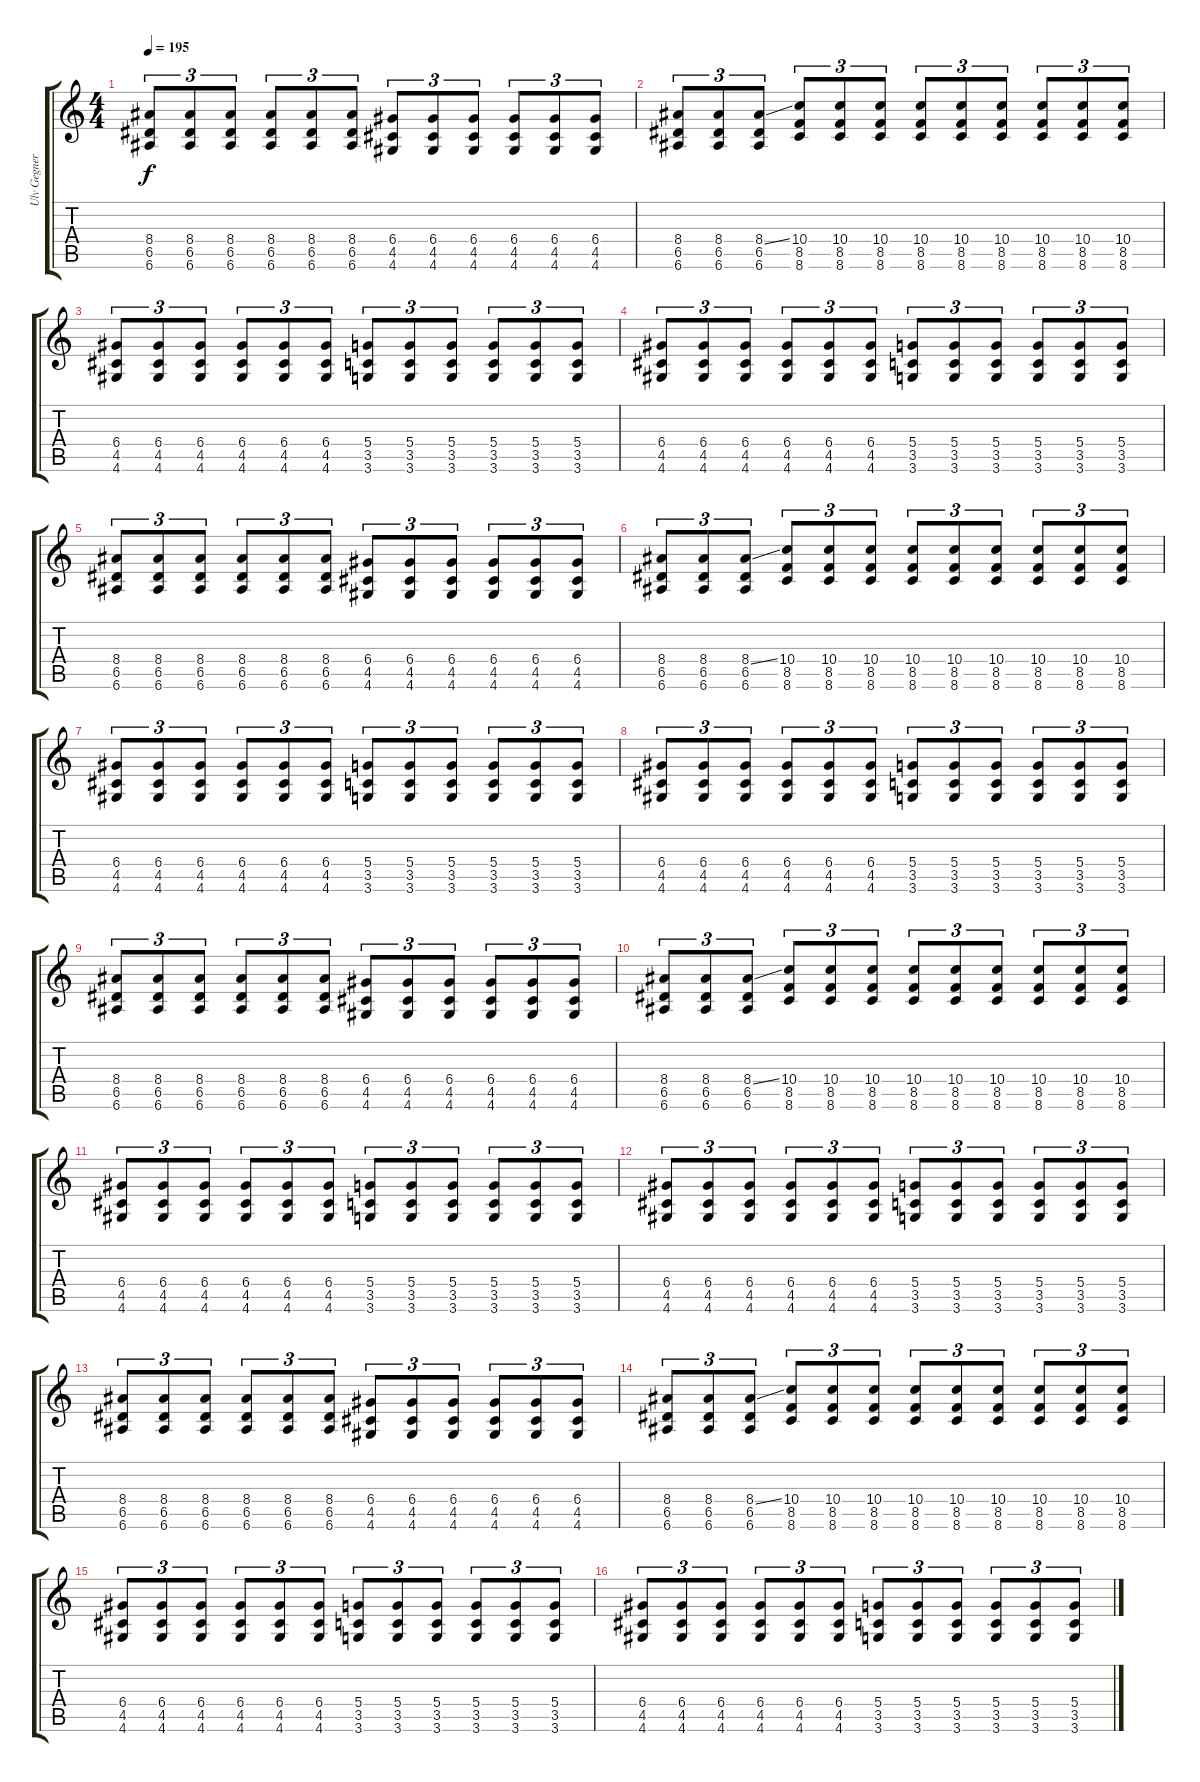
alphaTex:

\track ("Ulv Gegner" "Ulv Gegner") {instrument distortionguitar}
\staff {score tabs}
\tuning (E4 B3 G3 D3 A2 E2) {hide}
\ts (4 4)
\tempo 195
\clef g2
\ks c
(8.4 6.5 6.6).8{tu (3 2) dy f} (8.4 6.5 6.6).8{tu (3 2)} (8.4 6.5 6.6).8{tu (3 2)} (8.4 6.5 6.6).8{tu (3 2)} (8.4 6.5 6.6).8{tu (3 2)} (8.4 6.5 6.6).8{tu (3 2)} (6.4 4.5 4.6).8{tu (3 2)} (6.4 4.5 4.6).8{tu (3 2)} (6.4 4.5 4.6).8{tu (3 2)} (6.4 4.5 4.6).8{tu (3 2)} (6.4 4.5 4.6).8{tu (3 2)} (6.4 4.5 4.6).8{tu (3 2)} |
(8.4 6.5 6.6).8{tu (3 2)} (8.4 6.5 6.6).8{tu (3 2)} (8.4{ss} 6.5 6.6).8{tu (3 2)} (10.4 8.5 8.6).8{tu (3 2)} (10.4 8.5 8.6).8{tu (3 2)} (10.4 8.5 8.6).8{tu (3 2)} (10.4 8.5 8.6).8{tu (3 2)} (10.4 8.5 8.6).8{tu (3 2)} (10.4 8.5 8.6).8{tu (3 2)} (10.4 8.5 8.6).8{tu (3 2)} (10.4 8.5 8.6).8{tu (3 2)} (10.4 8.5 8.6).8{tu (3 2)} |
(6.4 4.5 4.6).8{tu (3 2)} (6.4 4.5 4.6).8{tu (3 2)} (6.4 4.5 4.6).8{tu (3 2)} (6.4 4.5 4.6).8{tu (3 2)} (6.4 4.5 4.6).8{tu (3 2)} (6.4 4.5 4.6).8{tu (3 2)} (5.4 3.5 3.6).8{tu (3 2)} (5.4 3.5 3.6).8{tu (3 2)} (5.4 3.5 3.6).8{tu (3 2)} (5.4 3.5 3.6).8{tu (3 2)} (5.4 3.5 3.6).8{tu (3 2)} (5.4 3.5 3.6).8{tu (3 2)} |
(6.4 4.5 4.6).8{tu (3 2)} (6.4 4.5 4.6).8{tu (3 2)} (6.4 4.5 4.6).8{tu (3 2)} (6.4 4.5 4.6).8{tu (3 2)} (6.4 4.5 4.6).8{tu (3 2)} (6.4 4.5 4.6).8{tu (3 2)} (5.4 3.5 3.6).8{tu (3 2)} (5.4 3.5 3.6).8{tu (3 2)} (5.4 3.5 3.6).8{tu (3 2)} (5.4 3.5 3.6).8{tu (3 2)} (5.4 3.5 3.6).8{tu (3 2)} (5.4 3.5 3.6).8{tu (3 2)} |
(8.4 6.5 6.6).8{tu (3 2)} (8.4 6.5 6.6).8{tu (3 2)} (8.4 6.5 6.6).8{tu (3 2)} (8.4 6.5 6.6).8{tu (3 2)} (8.4 6.5 6.6).8{tu (3 2)} (8.4 6.5 6.6).8{tu (3 2)} (6.4 4.5 4.6).8{tu (3 2)} (6.4 4.5 4.6).8{tu (3 2)} (6.4 4.5 4.6).8{tu (3 2)} (6.4 4.5 4.6).8{tu (3 2)} (6.4 4.5 4.6).8{tu (3 2)} (6.4 4.5 4.6).8{tu (3 2)} |
(8.4 6.5 6.6).8{tu (3 2)} (8.4 6.5 6.6).8{tu (3 2)} (8.4{ss} 6.5 6.6).8{tu (3 2)} (10.4 8.5 8.6).8{tu (3 2)} (10.4 8.5 8.6).8{tu (3 2)} (10.4 8.5 8.6).8{tu (3 2)} (10.4 8.5 8.6).8{tu (3 2)} (10.4 8.5 8.6).8{tu (3 2)} (10.4 8.5 8.6).8{tu (3 2)} (10.4 8.5 8.6).8{tu (3 2)} (10.4 8.5 8.6).8{tu (3 2)} (10.4 8.5 8.6).8{tu (3 2)} |
(6.4 4.5 4.6).8{tu (3 2)} (6.4 4.5 4.6).8{tu (3 2)} (6.4 4.5 4.6).8{tu (3 2)} (6.4 4.5 4.6).8{tu (3 2)} (6.4 4.5 4.6).8{tu (3 2)} (6.4 4.5 4.6).8{tu (3 2)} (5.4 3.5 3.6).8{tu (3 2)} (5.4 3.5 3.6).8{tu (3 2)} (5.4 3.5 3.6).8{tu (3 2)} (5.4 3.5 3.6).8{tu (3 2)} (5.4 3.5 3.6).8{tu (3 2)} (5.4 3.5 3.6).8{tu (3 2)} |
(6.4 4.5 4.6).8{tu (3 2)} (6.4 4.5 4.6).8{tu (3 2)} (6.4 4.5 4.6).8{tu (3 2)} (6.4 4.5 4.6).8{tu (3 2)} (6.4 4.5 4.6).8{tu (3 2)} (6.4 4.5 4.6).8{tu (3 2)} (5.4 3.5 3.6).8{tu (3 2)} (5.4 3.5 3.6).8{tu (3 2)} (5.4 3.5 3.6).8{tu (3 2)} (5.4 3.5 3.6).8{tu (3 2)} (5.4 3.5 3.6).8{tu (3 2)} (5.4 3.5 3.6).8{tu (3 2)} |
(8.4 6.5 6.6).8{tu (3 2)} (8.4 6.5 6.6).8{tu (3 2)} (8.4 6.5 6.6).8{tu (3 2)} (8.4 6.5 6.6).8{tu (3 2)} (8.4 6.5 6.6).8{tu (3 2)} (8.4 6.5 6.6).8{tu (3 2)} (6.4 4.5 4.6).8{tu (3 2)} (6.4 4.5 4.6).8{tu (3 2)} (6.4 4.5 4.6).8{tu (3 2)} (6.4 4.5 4.6).8{tu (3 2)} (6.4 4.5 4.6).8{tu (3 2)} (6.4 4.5 4.6).8{tu (3 2)} |
(8.4 6.5 6.6).8{tu (3 2)} (8.4 6.5 6.6).8{tu (3 2)} (8.4{ss} 6.5 6.6).8{tu (3 2)} (10.4 8.5 8.6).8{tu (3 2)} (10.4 8.5 8.6).8{tu (3 2)} (10.4 8.5 8.6).8{tu (3 2)} (10.4 8.5 8.6).8{tu (3 2)} (10.4 8.5 8.6).8{tu (3 2)} (10.4 8.5 8.6).8{tu (3 2)} (10.4 8.5 8.6).8{tu (3 2)} (10.4 8.5 8.6).8{tu (3 2)} (10.4 8.5 8.6).8{tu (3 2)} |
(6.4 4.5 4.6).8{tu (3 2)} (6.4 4.5 4.6).8{tu (3 2)} (6.4 4.5 4.6).8{tu (3 2)} (6.4 4.5 4.6).8{tu (3 2)} (6.4 4.5 4.6).8{tu (3 2)} (6.4 4.5 4.6).8{tu (3 2)} (5.4 3.5 3.6).8{tu (3 2)} (5.4 3.5 3.6).8{tu (3 2)} (5.4 3.5 3.6).8{tu (3 2)} (5.4 3.5 3.6).8{tu (3 2)} (5.4 3.5 3.6).8{tu (3 2)} (5.4 3.5 3.6).8{tu (3 2)} |
(6.4 4.5 4.6).8{tu (3 2)} (6.4 4.5 4.6).8{tu (3 2)} (6.4 4.5 4.6).8{tu (3 2)} (6.4 4.5 4.6).8{tu (3 2)} (6.4 4.5 4.6).8{tu (3 2)} (6.4 4.5 4.6).8{tu (3 2)} (5.4 3.5 3.6).8{tu (3 2)} (5.4 3.5 3.6).8{tu (3 2)} (5.4 3.5 3.6).8{tu (3 2)} (5.4 3.5 3.6).8{tu (3 2)} (5.4 3.5 3.6).8{tu (3 2)} (5.4 3.5 3.6).8{tu (3 2)} |
(8.4 6.5 6.6).8{tu (3 2)} (8.4 6.5 6.6).8{tu (3 2)} (8.4 6.5 6.6).8{tu (3 2)} (8.4 6.5 6.6).8{tu (3 2)} (8.4 6.5 6.6).8{tu (3 2)} (8.4 6.5 6.6).8{tu (3 2)} (6.4 4.5 4.6).8{tu (3 2)} (6.4 4.5 4.6).8{tu (3 2)} (6.4 4.5 4.6).8{tu (3 2)} (6.4 4.5 4.6).8{tu (3 2)} (6.4 4.5 4.6).8{tu (3 2)} (6.4 4.5 4.6).8{tu (3 2)} |
(8.4 6.5 6.6).8{tu (3 2)} (8.4 6.5 6.6).8{tu (3 2)} (8.4{ss} 6.5 6.6).8{tu (3 2)} (10.4 8.5 8.6).8{tu (3 2)} (10.4 8.5 8.6).8{tu (3 2)} (10.4 8.5 8.6).8{tu (3 2)} (10.4 8.5 8.6).8{tu (3 2)} (10.4 8.5 8.6).8{tu (3 2)} (10.4 8.5 8.6).8{tu (3 2)} (10.4 8.5 8.6).8{tu (3 2)} (10.4 8.5 8.6).8{tu (3 2)} (10.4 8.5 8.6).8{tu (3 2)} |
(6.4 4.5 4.6).8{tu (3 2)} (6.4 4.5 4.6).8{tu (3 2)} (6.4 4.5 4.6).8{tu (3 2)} (6.4 4.5 4.6).8{tu (3 2)} (6.4 4.5 4.6).8{tu (3 2)} (6.4 4.5 4.6).8{tu (3 2)} (5.4 3.5 3.6).8{tu (3 2)} (5.4 3.5 3.6).8{tu (3 2)} (5.4 3.5 3.6).8{tu (3 2)} (5.4 3.5 3.6).8{tu (3 2)} (5.4 3.5 3.6).8{tu (3 2)} (5.4 3.5 3.6).8{tu (3 2)} |
(6.4 4.5 4.6).8{tu (3 2)} (6.4 4.5 4.6).8{tu (3 2)} (6.4 4.5 4.6).8{tu (3 2)} (6.4 4.5 4.6).8{tu (3 2)} (6.4 4.5 4.6).8{tu (3 2)} (6.4 4.5 4.6).8{tu (3 2)} (5.4 3.5 3.6).8{tu (3 2)} (5.4 3.5 3.6).8{tu (3 2)} (5.4 3.5 3.6).8{tu (3 2)} (5.4 3.5 3.6).8{tu (3 2)} (5.4 3.5 3.6).8{tu (3 2)} (5.4 3.5 3.6).8{tu (3 2)}
